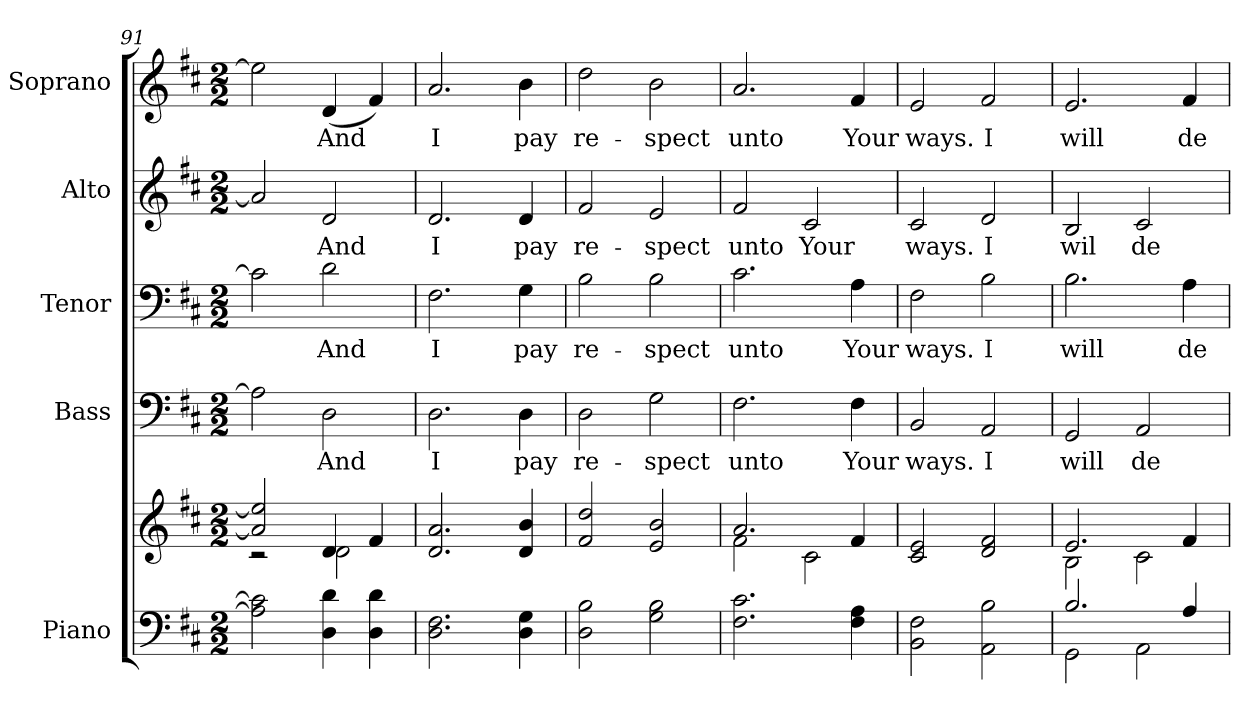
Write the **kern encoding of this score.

**kern	**kern	**kern	**text	**kern	**text	**kern	**text	**kern	**text
*part5	*part5	*part4	*part4	*part3	*part3	*part2	*part2	*part1	*part1
*staff6	*staff5	*staff4	*staff4	*staff3	*staff3	*staff2	*staff2	*staff1	*staff1
*I"Piano	*	*I"Bass	*	*I"Tenor	*	*I"Alto	*	*I"Soprano	*
*I'Pno.	*	*I'B.	*	*I'T.	*	*I'A.	*	*I'S.	*
*clefF4	*clefG2	*clefF4	*	*clefF4	*	*clefG2	*	*clefG2	*
*k[f#c#]	*k[f#c#]	*k[f#c#]	*	*k[f#c#]	*	*k[f#c#]	*	*k[f#c#]	*
*D:	*D:	*D:	*	*D:	*	*D:	*	*D:	*
*M2/2	*M2/2	*M2/2	*	*M2/2	*	*M2/2	*	*M2/2	*
=91	=91	=91	=91	=91	=91	=91	=91	=91	=91
*	*^	*	*	*	*	*	*	*	*
2Ai\] 2c#i]	2ai/] 2eei]	2r	2Ai\]	.	2c#i\]	.	2ai/]	.	2eei\]	.
!	!	!	!	!LO:LY:b:color=#000000	!	!	!	!	!	!
!	!	!	!	!	!	!LO:LY:b:color=#000000	!	!	!	!
!	!	!	!	!	!	!	!	!LO:LY:b:color=#000000	!	!
!	!	!	!	!	!	!	!	!	!	!LO:LY:b:color=#000000
4Di\ 4di	4di/	2di\	2Di\	And	2di\	And	2di/	And	(4di/	And
4Di\ 4di	4f#i/	.	.	.	.	.	.	.	4f#i/)	.
*	*v	*v	*	*	*	*	*	*	*	*
=92	=92	=92	=92	=92	=92	=92	=92	=92	=92
!	!	!	!LO:LY:b:color=#000000	!	!	!	!	!	!
!	!	!	!	!	!LO:LY:b:color=#000000	!	!	!	!
!	!	!	!	!	!	!	!LO:LY:b:color=#000000	!	!
!	!	!	!	!	!	!	!	!	!LO:LY:b:color=#000000
2.Di\ 2.F#i	2.di/ 2.ai	2.Di\	I	2.F#i\	I	2.di/	I	2.ai/	I
!	!	!	!LO:LY:b:color=#000000	!	!	!	!	!	!
!	!	!	!	!	!LO:LY:b:color=#000000	!	!	!	!
!	!	!	!	!	!	!	!LO:LY:b:color=#000000	!	!
!	!	!	!	!	!	!	!	!	!LO:LY:b:color=#000000
4Di\ 4Gi	4di/ 4bi	4Di\	pay	4Gi\	pay	4di/	pay	4bi\	pay
=93	=93	=93	=93	=93	=93	=93	=93	=93	=93
!	!	!	!LO:LY:b:color=#000000	!	!	!	!	!	!
!	!	!	!	!	!LO:LY:b:color=#000000	!	!	!	!
!	!	!	!	!	!	!	!LO:LY:b:color=#000000	!	!
!	!	!	!	!	!	!	!	!	!LO:LY:b:color=#000000
2Di\ 2Bi	2f#i/ 2ddi	2Di\	re-	2Bi\	re-	2f#i/	re-	2ddi\	re-
!	!	!	!LO:LY:b:color=#000000	!	!	!	!	!	!
!	!	!	!	!	!LO:LY:b:color=#000000	!	!	!	!
!	!	!	!	!	!	!	!LO:LY:b:color=#000000	!	!
!	!	!	!	!	!	!	!	!	!LO:LY:b:color=#000000
2Gi\ 2Bi	2ei/ 2bi	2Gi\	-spect	2Bi\	-spect	2ei/	-spect	2bi\	-spect
=94	=94	=94	=94	=94	=94	=94	=94	=94	=94
*	*^	*	*	*	*	*	*	*	*
!	!	!	!	!LO:LY:b:color=#000000	!	!	!	!	!	!
!	!	!	!	!	!	!LO:LY:b:color=#000000	!	!	!	!
!	!	!	!	!	!	!	!	!LO:LY:b:color=#000000	!	!
!	!	!	!	!	!	!	!	!	!	!LO:LY:b:color=#000000
2.F#i\ 2.c#i	2.ai/	2f#i\	2.F#i\	unto	2.c#i\	unto	2f#i/	unto	2.ai/	unto
!	!	!	!	!	!	!	!	!LO:LY:b:color=#000000	!	!
.	.	2c#i\	.	.	.	.	2c#i/	Your	.	.
!	!	!	!	!LO:LY:b:color=#000000	!	!	!	!	!	!
!	!	!	!	!	!	!LO:LY:b:color=#000000	!	!	!	!
!	!	!	!	!	!	!	!	!	!	!LO:LY:b:color=#000000
4F#i\ 4Ai	4f#i/	.	4F#i\	Your	4Ai\	Your	.	.	4f#i/	Your
*	*v	*v	*	*	*	*	*	*	*	*
=95	=95	=95	=95	=95	=95	=95	=95	=95	=95
!	!	!	!LO:LY:b:color=#000000	!	!	!	!	!	!
!	!	!	!	!	!LO:LY:b:color=#000000	!	!	!	!
!	!	!	!	!	!	!	!LO:LY:b:color=#000000	!	!
!	!	!	!	!	!	!	!	!	!LO:LY:b:color=#000000
2BBi\ 2F#i	2c#i/ 2ei	2BBi/	ways.	2F#i\	ways.	2c#i/	ways.	2ei/	ways.
!	!	!	!LO:LY:b:color=#000000	!	!	!	!	!	!
!	!	!	!	!	!LO:LY:b:color=#000000	!	!	!	!
!	!	!	!	!	!	!	!LO:LY:b:color=#000000	!	!
!	!	!	!	!	!	!	!	!	!LO:LY:b:color=#000000
2AAi\ 2Bi	2di/ 2f#i	2AAi/	I	2Bi\	I	2di/	I	2f#i/	I
!!LO:PB:g=z
=96	=96	=96	=96	=96	=96	=96	=96	=96	=96
*^	*^	*	*	*	*	*	*	*	*
!	!	!	!	!	!LO:LY:b:color=#000000	!	!	!	!	!	!
!	!	!	!	!	!	!	!LO:LY:b:color=#000000	!	!	!	!
!	!	!	!	!	!	!	!	!	!LO:LY:b:color=#000000	!	!
!	!	!	!	!	!	!	!	!	!	!	!LO:LY:b:color=#000000
2.Bi/	2GGi\	2.ei/	2Bi\	2GGi/	will	2.Bi\	will	2Bi/	wil	2.ei/	will
!	!	!	!	!	!LO:LY:b:color=#000000	!	!	!	!	!	!
!	!	!	!	!	!	!	!	!	!LO:LY:b:color=#000000	!	!
.	2AAi\	.	2c#i\	2AAi/	de-	.	.	2c#i/	de-	.	.
!	!	!	!	!	!	!	!LO:LY:b:color=#000000	!	!	!	!
!	!	!	!	!	!	!	!	!	!	!	!LO:LY:b:color=#000000
4Ai/	.	4f#i/	.	.	.	4Ai\	de-	.	.	4f#i/	de-
*v	*v	*	*	*	*	*	*	*	*	*	*
*	*v	*v	*	*	*	*	*	*	*	*
=	=	=	=	=	=	=	=	=	=
*-	*-	*-	*-	*-	*-	*-	*-	*-	*-
